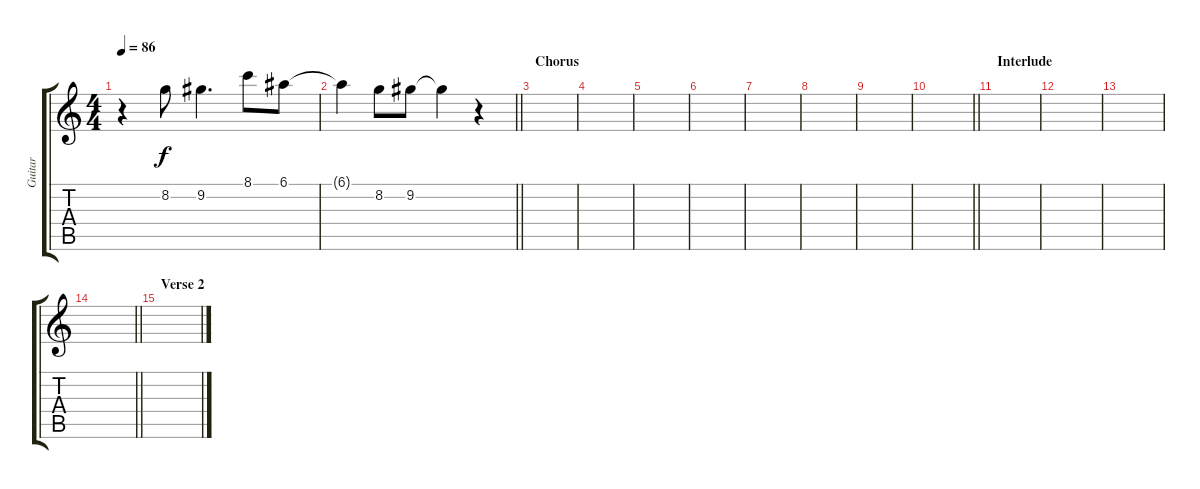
\track ("Guitar" "Guitar") {instrument distortionguitar}
\staff {score tabs}
\tuning (E4 B3 G3 D3 A2 E2) {hide}
\ts (4 4)
\tempo 86
\clef g2
\ks c
r.4{dy f} 8.2.8 9.2.4{d} 8.1.8 6.1.8 |
\barLineRight lightlight
6.1{t}.4 8.2.8 9.2.8 9.2{t}.4 r.4 |
\section ("" "Chorus")
|
|
|
|
|
|
|
\barLineRight lightlight
|
\section ("" "Interlude")
|
|
|
\barLineRight lightlight
|
\section ("" "Verse 2")
